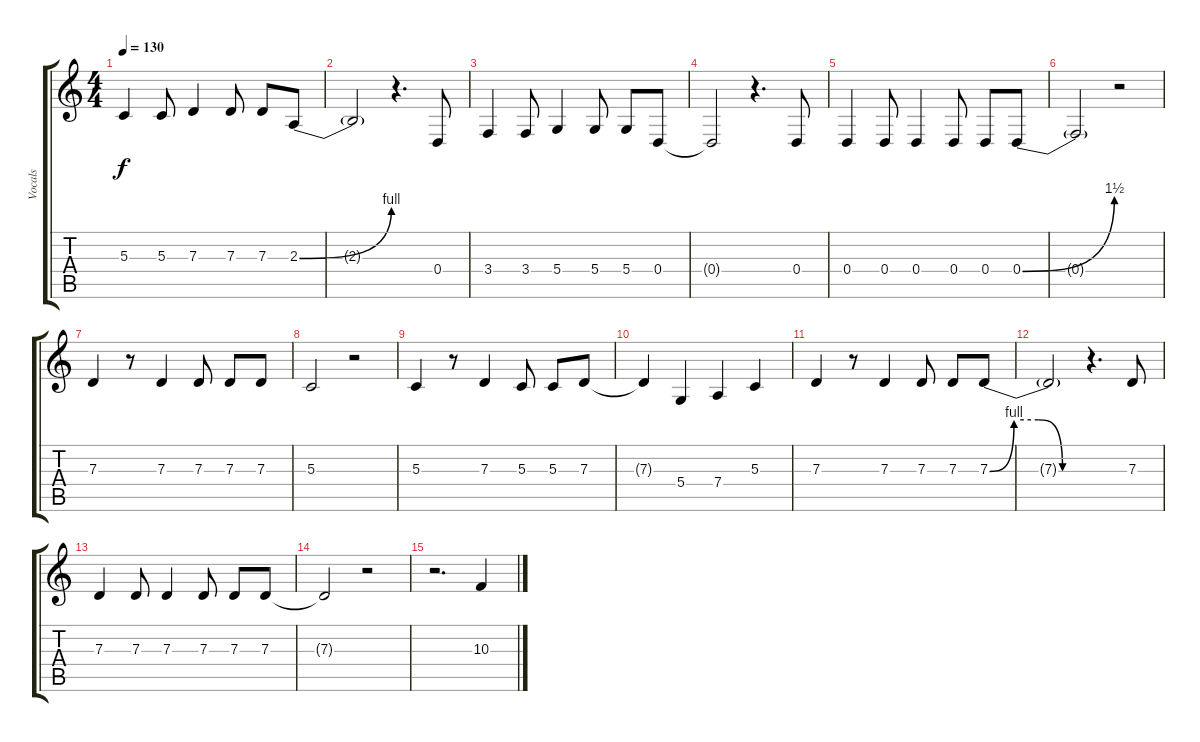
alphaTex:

\track ("Vocals" "Vocals") {instrument lead6voice}
\staff {score tabs}
\tuning (E4 B3 G3 D3 A2 E2) {hide}
\ts (4 4)
\tempo 130
\clef g2
\ks c
5.3.4{dy f} 5.3.8 7.3.4 7.3.8 7.3.8 2.3{be (bend 0 0 60 4)}.8 |
2.3{t}.2 r.4{d} 0.4.8 |
3.4.4 3.4.8 5.4.4 5.4.8 5.4.8 0.4.8 |
0.4{t}.2 r.4{d} 0.4.8 |
0.4.4 0.4.8 0.4.4 0.4.8 0.4.8 0.4{be (bend 0 0 60 6)}.8 |
0.4{t}.2 r.2 |
7.3.4 r.8 7.3.4 7.3.8 7.3.8 7.3.8 |
5.3.2 r.2 |
5.3.4 r.8 7.3.4 5.3.8 5.3.8 7.3.8 |
7.3{t}.4 5.4.4 7.4.4 5.3.4 |
7.3.4 r.8 7.3.4 7.3.8 7.3.8 7.3{be (custom 0 0 15 4 30 4 45 0 60 0)}.8 |
7.3{t}.2 r.4{d} 7.3.8 |
7.3.4 7.3.8 7.3.4 7.3.8 7.3.8 7.3.8 |
7.3{t}.2 r.2 |
r.2{d} 10.3.4
